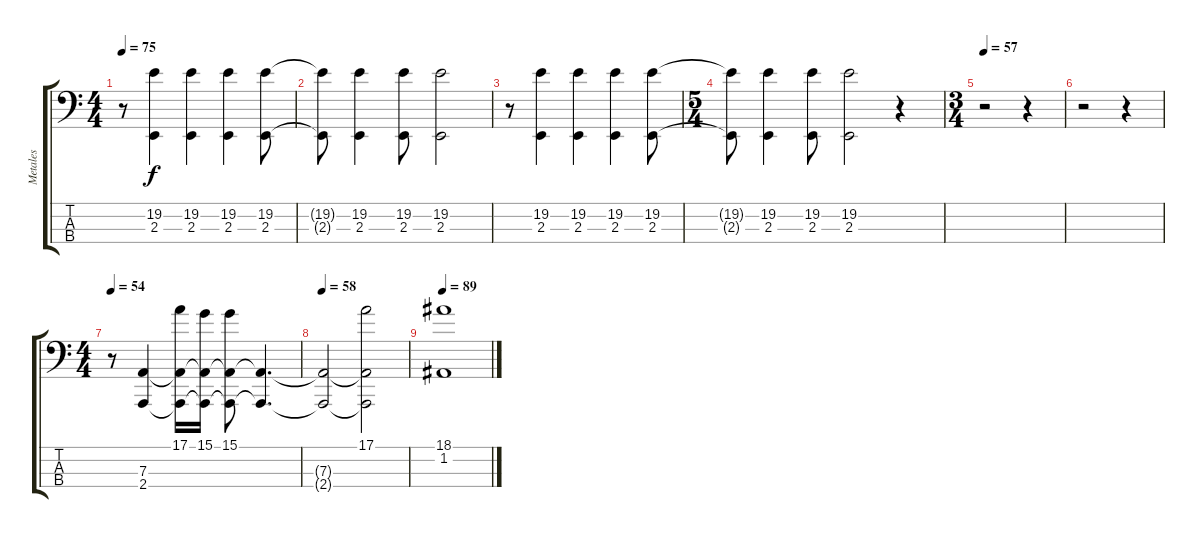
\track ("Metales" "Metales") {instrument brasssection}
\staff {score tabs}
\tuning (E3 A2 D2 G1) {hide}
\ts (4 4)
\tempo 75
\clef f4
\ks c
r.8{dy f} (19.2 2.3).4 (19.2 2.3).4 (19.2 2.3).4 (19.2 2.3).8 |
(19.2{t} 2.3{t}).8 (19.2 2.3).4 (19.2 2.3).8 (19.2 2.3).2 |
r.8 (19.2 2.3).4 (19.2 2.3).4 (19.2 2.3).4 (19.2 2.3).8 |
\ts (5 4)
(19.2{t} 2.3{t}).8 (19.2 2.3).4 (19.2 2.3).8 (19.2 2.3).2 r.4 |
\ts (3 4)
\tempo 57
r.2 r.4 |
r.2 r.4 |
\ts (4 4)
\tempo 54
r.8 (7.3 2.4).4 (17.1 7.3{t} 2.4{t}).16 (15.1 7.3{t} 2.4{t}).16 (15.1 7.3{t} 2.4{t}).8 (7.3{t} 2.4{t}).4{d} |
\tempo 58
(7.3{t} 2.4{t}).2 (17.1 7.3{t} 2.4{t}).2 |
\tempo 89
(18.1 1.2).1
